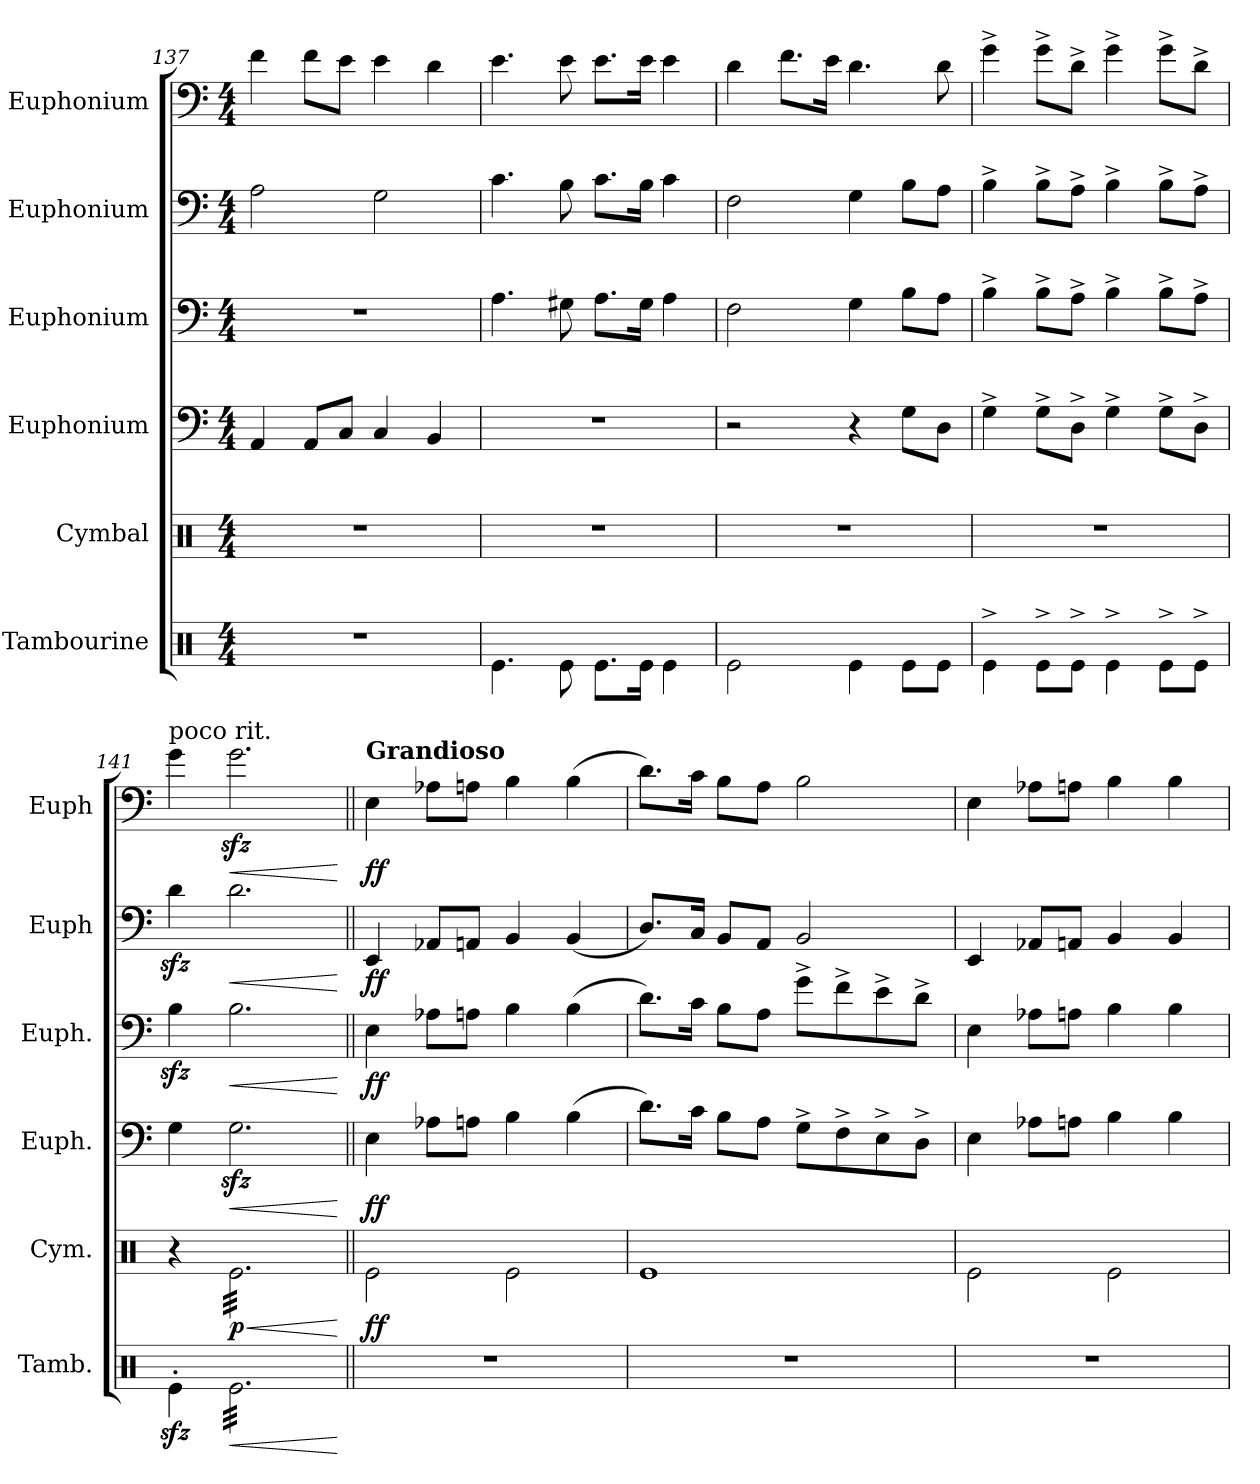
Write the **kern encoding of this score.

**kern	**dynam	**kern	**dynam	**kern	**dynam	**kern	**dynam	**kern	**dynam	**kern	**dynam
*part6	*part6	*part5	*part5	*part4	*part4	*part3	*part3	*part2	*part2	*part1	*part1
*staff6	*staff6	*staff5	*staff5	*staff4	*staff4	*staff3	*staff3	*staff2	*staff2	*staff1	*staff1
*I"Tambourine	*	*I"Cymbal	*	*I"Euphonium	*	*I"Euphonium	*	*I"Euphonium	*	*I"Euphonium	*
*I'Tamb.	*	*I'Cym.	*	*I'Euph.	*	*I'Euph.	*	*I'Euph	*	*I'Euph	*
*clefX	*	*clefX	*	*clefF4	*	*clefF4	*	*clefF4	*	*clefF4	*
*k[]	*	*k[]	*	*k[]	*	*k[]	*	*k[]	*	*k[]	*
*M4/4	*	*M4/4	*	*M4/4	*	*M4/4	*	*M4/4	*	*M4/4	*
=137	=137	=137	=137	=137	=137	=137	=137	=137	=137	=137	=137
1r	.	1r	.	4AA/	.	1r	.	2A\	.	4f\	.
.	.	.	.	8AA/L	.	.	.	.	.	8f\L	.
.	.	.	.	8C/J	.	.	.	.	.	8e\J	.
.	.	.	.	4C/	.	.	.	2G\	.	4e\	.
.	.	.	.	4BB/	.	.	.	.	.	4d\	.
=138	=138	=138	=138	=138	=138	=138	=138	=138	=138	=138	=138
*	*	*	*	*	*	*	*	*	*	*MM100	*
4.Re\	.	1r	.	1r	.	4.A\	.	4.c\	.	4.e\	.
8Re\	.	.	.	.	.	8G#X\	.	8B\	.	8e\	.
8.Re\L	.	.	.	.	.	8.A\L	.	8.c\L	.	8.e\L	.
16Re\Jk	.	.	.	.	.	16G#\Jk	.	16B\Jk	.	16e\Jk	.
4Re\	.	.	.	.	.	4A\	.	4c\	.	4e\	.
=139	=139	=139	=139	=139	=139	=139	=139	=139	=139	=139	=139
2Re\	.	1r	.	2r	.	2F\	.	2F\	.	4d\	.
.	.	.	.	.	.	.	.	.	.	8.f\L	.
.	.	.	.	.	.	.	.	.	.	16e\Jk	.
4Re\	.	.	.	4r	.	4G\	.	4G\	.	4.d\	.
8Re\L	.	.	.	8G\L	.	8B\L	.	8B\L	.	.	.
8Re\J	.	.	.	8D\J	.	8A\J	.	8A\J	.	8d\	.
!!LO:PB:g=z
=140	=140	=140	=140	=140	=140	=140	=140	=140	=140	=140	=140
*	*	*	*	*	*	*	*	*	*	*MM110	*
4Re^\	.	1r	.	4G^\	.	4B^\	.	4B^\	.	4g^\	.
8Re^\L	.	.	.	8G^\L	.	8B^\L	.	8B^\L	.	8g^\L	.
8Re^\J	.	.	.	8D^\J	.	8A^\J	.	8A^\J	.	8d^\J	.
4Re^\	.	.	.	4G^\	.	4B^\	.	4B^\	.	4g^\	.
8Re^\L	.	.	.	8G^\L	.	8B^\L	.	8B^\L	.	8g^\L	.
8Re^\J	.	.	.	8D^\J	.	8A^\J	.	8A^\J	.	8d^\J	.
=141	=141	=141	=141	=141	=141	=141	=141	=141	=141	=141	=141
!	!	!	!	!	!	!	!	!	!	!LO:TX:t=poco rit.	!
4Rezz<'\	.	4r	.	4G\	.	4Bzz<\	.	4dzz<\	.	4g\	.
*	*	*	*	*	*	*	*	*	*	*MM90	*
!	!LO:HP:b	!	!LO:HP:b	!	!LO:HP:b	!	!LO:HP:b	!	!LO:HP:b	!	!LO:HP:b
!	!	!	!LO:DY:n=1:b	!	!	!	!	!	!	!	!
*tremolo	*	*	*	*	*	*	*	*	*	*	*
*	*	*tremolo	*	*	*	*	*	*	*	*	*
32Re\LLL	<	32Re\LLL	< p	2.Gzz<\	<	2.B\	<	2.d\	<	2.gzz<\	<
32Re\	.	32Re\	.	.	.	.	.	.	.	.	.
32Re\	.	32Re\	.	.	.	.	.	.	.	.	.
32Re\	.	32Re\	.	.	.	.	.	.	.	.	.
32Re\	.	32Re\	.	.	.	.	.	.	.	.	.
32Re\	.	32Re\	.	.	.	.	.	.	.	.	.
32Re\	.	32Re\	.	.	.	.	.	.	.	.	.
32Re\	.	32Re\	.	.	.	.	.	.	.	.	.
32Re\	.	32Re\	.	.	.	.	.	.	.	.	.
32Re\	.	32Re\	.	.	.	.	.	.	.	.	.
32Re\	.	32Re\	.	.	.	.	.	.	.	.	.
32Re\	.	32Re\	.	.	.	.	.	.	.	.	.
32Re\	.	32Re\	.	.	.	.	.	.	.	.	.
32Re\	.	32Re\	.	.	.	.	.	.	.	.	.
32Re\	.	32Re\	.	.	.	.	.	.	.	.	.
32Re\	.	32Re\	.	.	.	.	.	.	.	.	.
32Re\	.	32Re\	.	.	.	.	.	.	.	.	.
32Re\	.	32Re\	.	.	.	.	.	.	.	.	.
32Re\	.	32Re\	.	.	.	.	.	.	.	.	.
32Re\	.	32Re\	.	.	.	.	.	.	.	.	.
32Re\	.	32Re\	.	.	.	.	.	.	.	.	.
32Re\	.	32Re\	.	.	.	.	.	.	.	.	.
32Re\	.	32Re\	.	.	.	.	.	.	.	.	.
32Re\JJJ	.	32Re\JJJ	.	.	.	.	.	.	.	.	.
*	*	*Xtremolo	*	*	*	*	*	*	*	*	*
*Xtremolo	*	*	*	*	*	*	*	*	*	*	*
.	[	.	[	.	[	.	[	.	[	.	[
=142||	=142||	=142||	=142||	=142||	=142||	=142||	=142||	=142||	=142||	=142||	=142||
!!LO:REH:place=s1:a:B:fs=14:t=I
*	*	*	*	*	*	*	*	*	*	*MM60	*
!	!	!	!	!	!	!	!	!	!	!LO:TX:a:B:t=Grandioso	!
!	!	!	!LO:DY:b	!	!LO:DY:b	!	!LO:DY:b	!	!LO:DY:b	!	!LO:DY:b
1r	.	2Re\	ff	4E\	ff	4E\	ff	4EE/	ff	4E\	ff
.	.	.	.	8A-X\L	.	8A-X\L	.	8AA-X/L	.	8A-X\L	.
.	.	.	.	8An\J	.	8An\J	.	8AAn/J	.	8An\J	.
.	.	2Re\	.	4B\	.	4B\	.	4BB/	.	4B\	.
.	.	.	.	(>4B\	.	(>4B\	.	(<4BB/	.	(>4B\	.
=143	=143	=143	=143	=143	=143	=143	=143	=143	=143	=143	=143
1r	.	1Re	.	8.d\L)	.	8.d\L)	.	8.D/L)	.	8.d\L)	.
.	.	.	.	16c\Jk	.	16c\Jk	.	16C/Jk	.	16c\Jk	.
.	.	.	.	8B\L	.	8B\L	.	8BB/L	.	8B\L	.
.	.	.	.	8A\J	.	8A\J	.	8AA/J	.	8A\J	.
.	.	.	.	8G^\L	.	8g^\L	.	2BB/	.	2B\	.
.	.	.	.	8F^\	.	8f^\	.	.	.	.	.
.	.	.	.	8E^\	.	8e^\	.	.	.	.	.
.	.	.	.	8D^\J	.	8d^\J	.	.	.	.	.
=144	=144	=144	=144	=144	=144	=144	=144	=144	=144	=144	=144
1r	.	2Re\	.	4E\	.	4E\	.	4EE/	.	4E\	.
.	.	.	.	8A-X\L	.	8A-X\L	.	8AA-X/L	.	8A-X\L	.
.	.	.	.	8An\J	.	8An\J	.	8AAn/J	.	8An\J	.
.	.	2Re\	.	4B\	.	4B\	.	4BB/	.	4B\	.
.	.	.	.	4B\	.	4B\	.	4BB/	.	4B\	.
=	=	=	=	=	=	=	=	=	=	=	=
*-	*-	*-	*-	*-	*-	*-	*-	*-	*-	*-	*-
